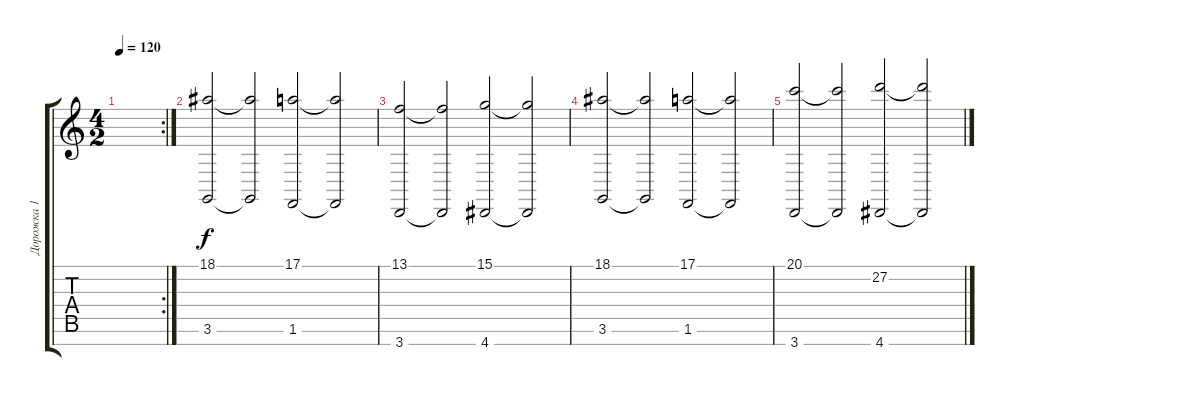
\track ("Дорожка 1" "Дорожка 1") {instrument stringensemble1}
\staff {score tabs}
\tuning (E4 B3 G3 D3 A2 E2 B1) {hide}
\rc 2
\ts (4 2)
\tempo 120
\clef g2
\ks c
|
(18.1 3.6).2 (18.1{t} 3.6{t}).2 (17.1 1.6).2 (17.1{t} 1.6{t}).2 |
(13.1 3.7).2 (13.1{t} 3.7{t}).2 (15.1 4.7).2 (15.1{t} 4.7{t}).2 |
(18.1 3.6).2{volume 0} (18.1{t} 3.6{t}).2 (17.1 1.6).2 (17.1{t} 1.6{t}).2 |
(20.1 3.7).2 (20.1{t} 3.7{t}).2 (27.2 4.7).2 (27.2{t} 4.7{t}).2
